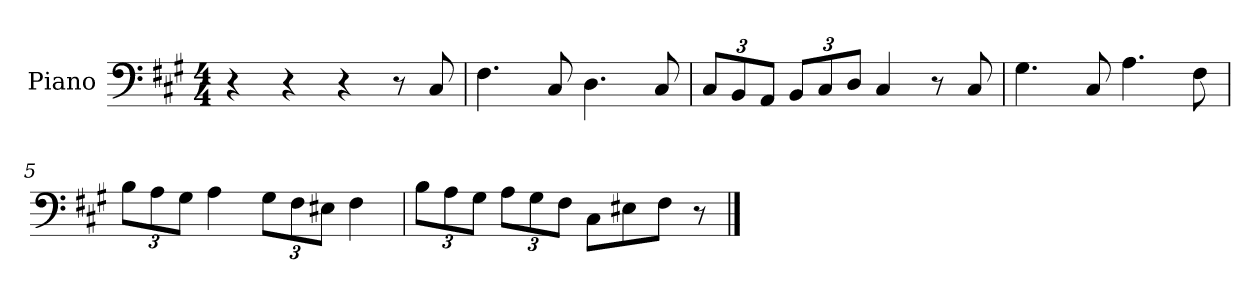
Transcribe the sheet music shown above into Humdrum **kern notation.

**kern
*part1
*staff1
*I"Piano
*I'Pno
*clefF4
*k[f#c#g#]
*f#:
*M4/4
=1
4r
4r
4r
8r
8C#/
=2
4.F#\
8C#/
4.D\
8C#/
=3
12C#/L
12BB/
12AA/J
12BB/L
12C#/
12D/J
4C#/
8r
8C#/
=4
4.G#\
8C#/
4.A\
8F#\
=5
12B\L
12A\
12G#\J
4A\
12G#\L
12F#\
12E#X\J
4F#\
=6
12B\L
12A\
12G#\J
12A\L
12G#\
12F#\J
8C#\L
8E#X\
8F#\J
8r
==
*-
